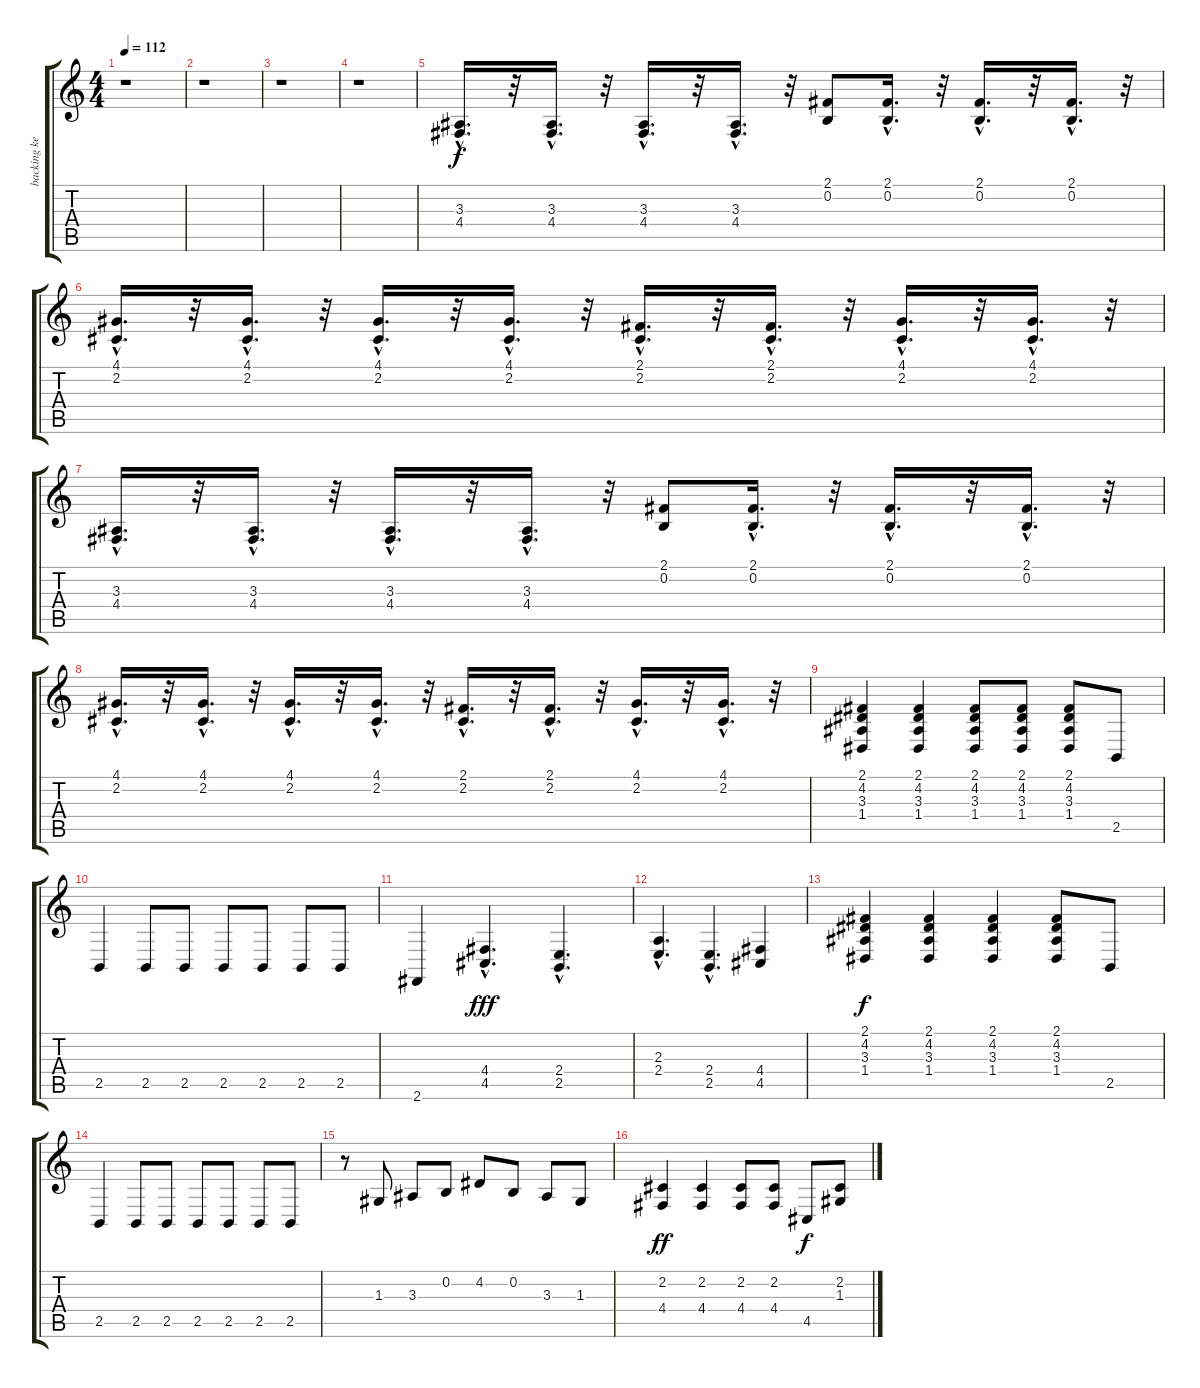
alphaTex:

\track ("backing keyboards" "backing ke") {instrument rockorgan}
\staff {score tabs}
\tuning (E4 B3 G3 D3 A2 E2) {hide}
\ts (4 4)
\tempo 112
\clef g2
\ks c
r.1{dy f} |
r.1 |
r.1 |
r.1 |
(3.3{hac} 4.4{hac}).16{d} r.32 (3.3{hac} 4.4{hac}).16{d} r.32 (3.3{hac} 4.4{hac}).16{d} r.32 (3.3{hac} 4.4{hac}).16{d} r.32 (2.1 0.2).8 (2.1{hac} 0.2{hac}).16{d} r.32 (2.1{hac} 0.2{hac}).16{d} r.32 (2.1{hac} 0.2{hac}).16{d} r.32 |
(4.1{hac} 2.2{hac}).16{d} r.32 (4.1{hac} 2.2{hac}).16{d} r.32 (4.1{hac} 2.2{hac}).16{d} r.32 (4.1{hac} 2.2{hac}).16{d} r.32 (2.1{hac} 2.2{hac}).16{d} r.32 (2.1{hac} 2.2{hac}).16{d} r.32 (4.1{hac} 2.2{hac}).16{d} r.32 (4.1{hac} 2.2{hac}).16{d} r.32 |
(3.3{hac} 4.4{hac}).16{d} r.32 (3.3{hac} 4.4{hac}).16{d} r.32 (3.3{hac} 4.4{hac}).16{d} r.32 (3.3{hac} 4.4{hac}).16{d} r.32 (2.1 0.2).8 (2.1{hac} 0.2{hac}).16{d} r.32 (2.1{hac} 0.2{hac}).16{d} r.32 (2.1{hac} 0.2{hac}).16{d} r.32 |
(4.1{hac} 2.2{hac}).16{d} r.32 (4.1{hac} 2.2{hac}).16{d} r.32 (4.1{hac} 2.2{hac}).16{d} r.32 (4.1{hac} 2.2{hac}).16{d} r.32 (2.1{hac} 2.2{hac}).16{d} r.32 (2.1{hac} 2.2{hac}).16{d} r.32 (4.1{hac} 2.2{hac}).16{d} r.32 (4.1{hac} 2.2{hac}).16{d} r.32 |
(2.1 4.2 3.3 1.4).4 (2.1 4.2 3.3 1.4).4 (2.1 4.2 3.3 1.4).8 (2.1 4.2 3.3 1.4).8 (2.1 4.2 3.3 1.4).8 2.5.8 |
2.5.4 2.5.8 2.5.8 2.5.8 2.5.8 2.5.8 2.5.8 |
2.6.4 (4.4{hac} 4.5{hac}).4{d dy fff} (2.4{hac} 2.5{hac}).4{d} |
(2.3{hac} 2.4{hac}).4{d} (2.4{hac} 2.5{hac}).4{d} (4.4 4.5).4 |
(2.1 4.2 3.3 1.4).4{dy f} (2.1 4.2 3.3 1.4).4 (2.1 4.2 3.3 1.4).4 (2.1 4.2 3.3 1.4).8 2.5.8 |
2.5.4 2.5.8 2.5.8 2.5.8 2.5.8 2.5.8 2.5.8 |
r.8 1.3.8 3.3.8 0.2.8 4.2.8 0.2.8 3.3.8 1.3.8 |
(2.2 4.4).4{dy ff} (2.2 4.4).4 (2.2 4.4).8 (2.2 4.4).8 4.5.8{dy f} (2.2 1.3).8
